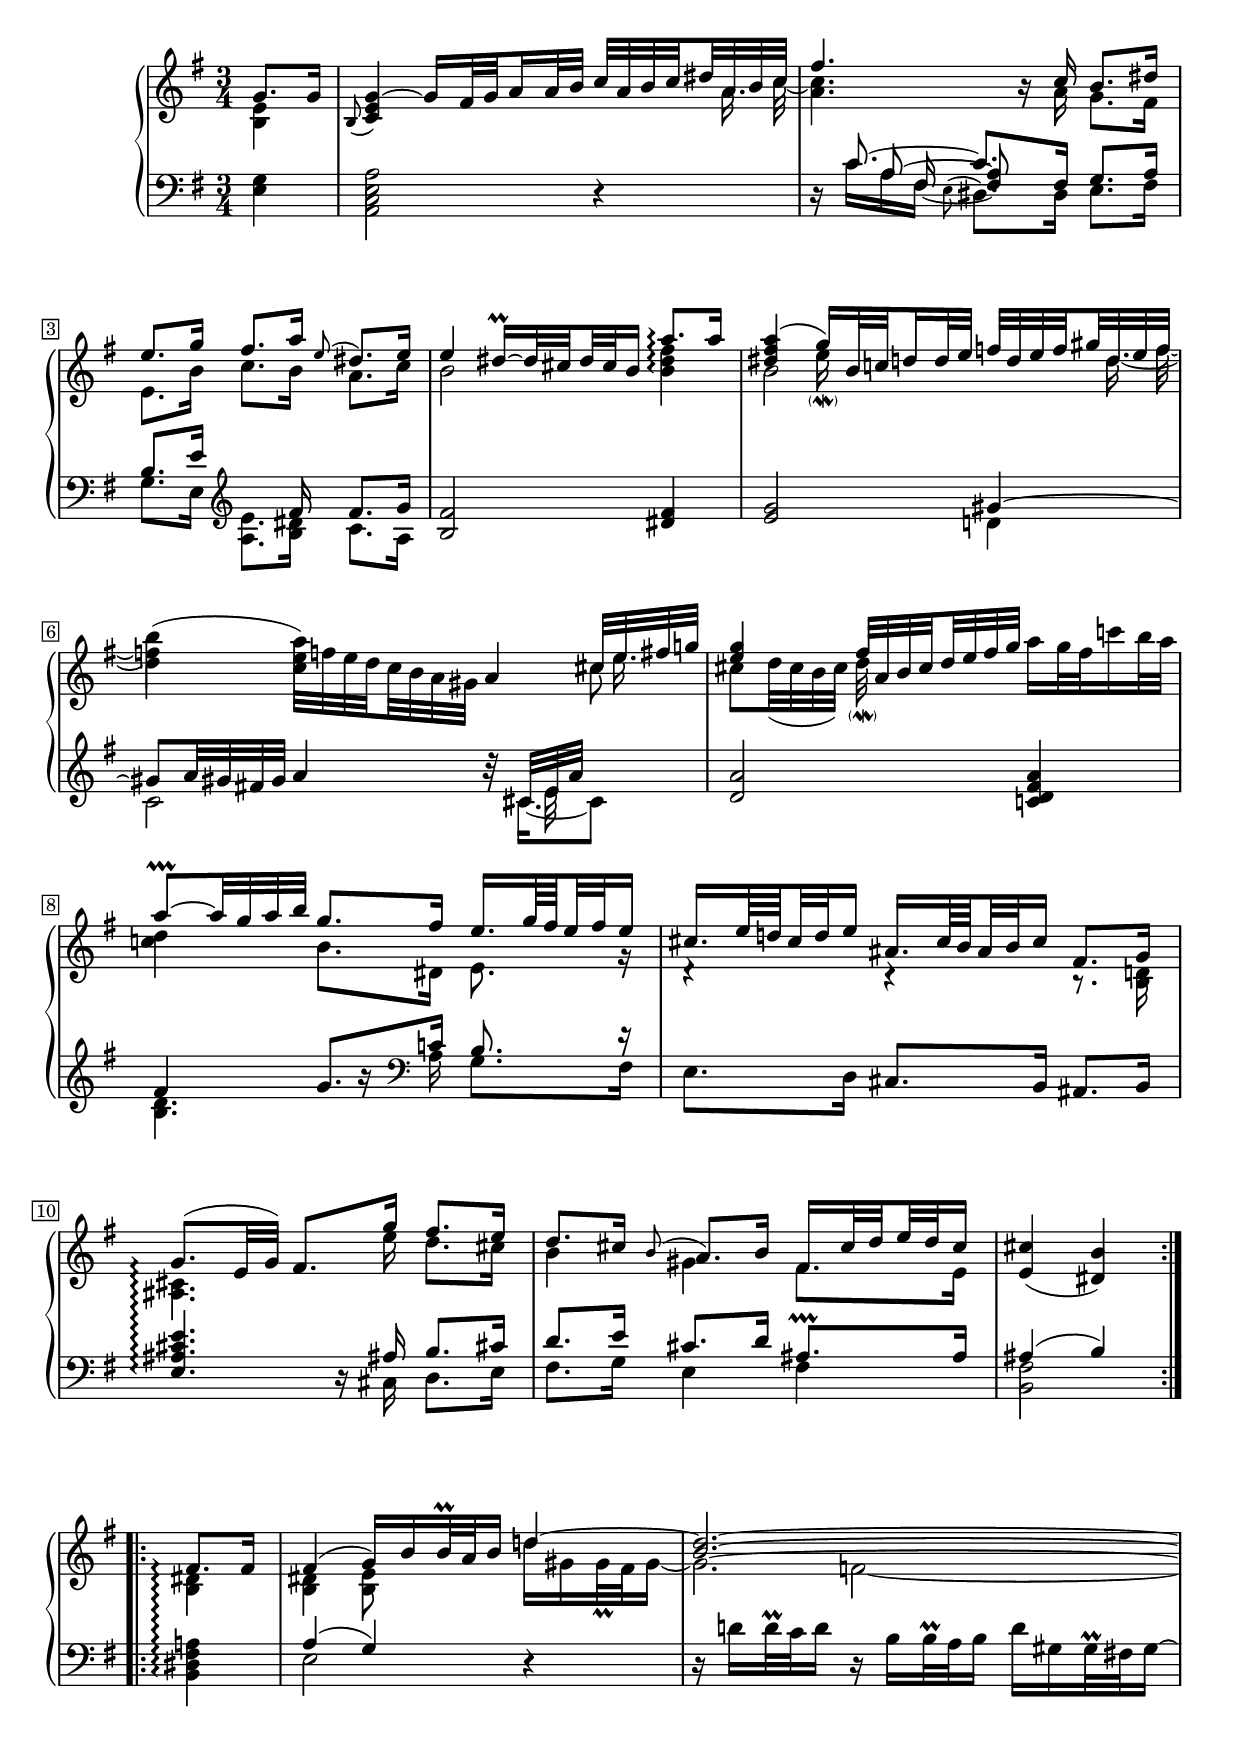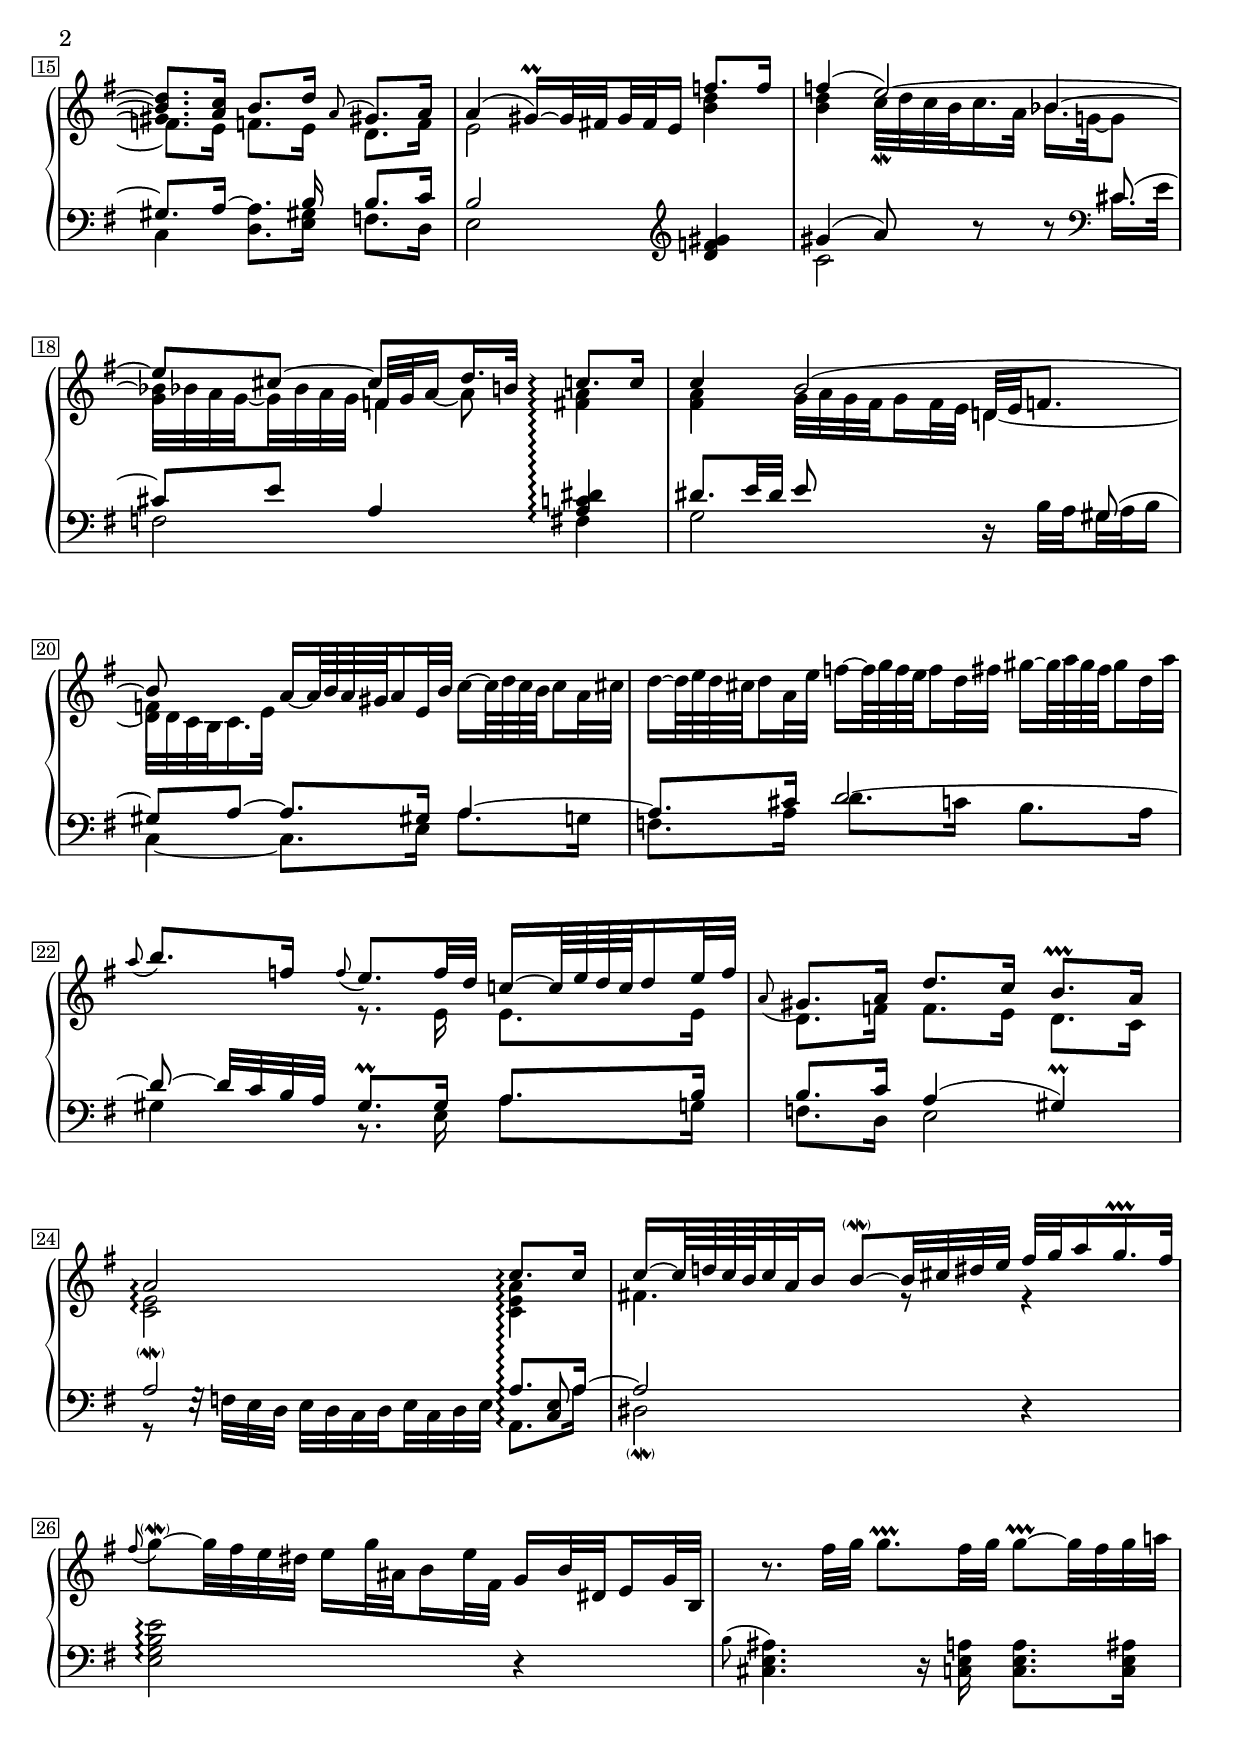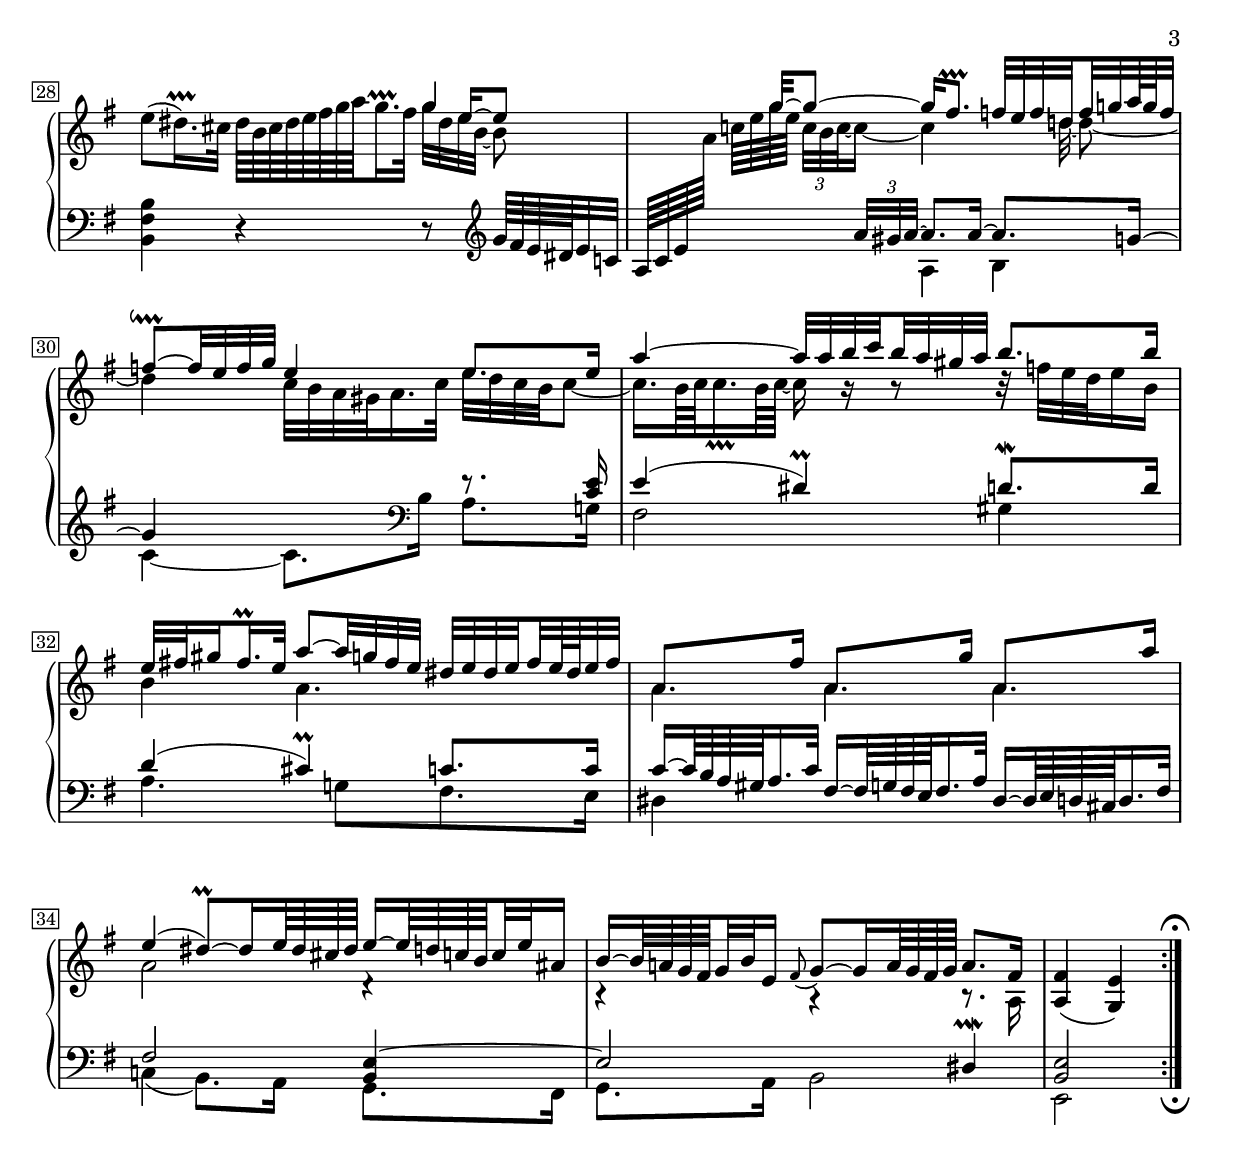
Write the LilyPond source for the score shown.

Global = {
  \key e \minor
  \time 3/4
  \include "../../global.ly"
}

bottom = { \change Staff = "lower" \stemUp }
top = { \change Staff = "upper" \stemDown }

Sopran = \context Voice = "one" \relative c'' {
  \voiceOne
  \override MultiMeasureRest.staff-position = #-2
  \override Rest.staff-position = #0
  \label #'PartitaVISarabande
  \set baseMoment = #(ly:make-moment 1/8)
  \stemUp\slurNeutral\tieUp
  \repeat volta 2 {
    \partial 4 { g8. g16 }
  %1
  | \set subdivideBeams = ##t
    \appoggiatura b,8 <c e g>4~ g'16[ fis32 g a16 a32 b] c[ a b c dis a b c]
  | fis4. r16 c b8.[ dis16]
  | e8.[ g16] fis8.[ a16] \slurUp\appoggiatura e8 dis8.[ e16]
  | e4 dis16~\prall[ dis32 cis dis cis b16] a'8.[ 16]
  %5
  | <dis, fis a>4( g16)[ b,32 c! d!16 d32 e] f![ d e f gis d e f]
  | s2 a,4*1/2 cis32[ e fis g!]
  | <e g>4 fis32[ a, b cis d e fis g] s4
  | a8~\prallprall[ a32 g a b] g8.[ fis16]
    \set subdivideBeams = ##t
    e16.[ g64 fis e32 fis e16]
  | cis16.[ e64 d! cis32 d e16] ais,16.[ cis64 b ais32 b cis16] fis,8.[ g16]
  %10
  | g8.\arpeggio[( e32 g]) fis8.[ g'16] fis8.[ e16]
  | d8.[ cis16] \appoggiatura b8 a8.[ b16] fis16[ cis'32 d e d cis16]
  | <e, cis'>4_( <dis b'>)
    \set subdivideBeams = ##f
  }
  \repeat volta 2 {
    \partial 4 { fis8.\arpeggio[ 16] }
  | fis4( g16)[ b b32\prall a b16] d!4~
  | <b d>2.~
  %15
  | <b d>8.[ <a c>16] b8.[ d16] \appoggiatura a8 gis8.[ a16]
  | \set subdivideBeams = ##t
    a4( gis16)\prall~[ gis32 fis! gis fis e16] f'!8.[ f16]
    \set subdivideBeams = ##f
  | f!4( e2~)
  | e8[ cis~] cis[ d16. b!32]
    \once\override NoteColumn.force-hshift = #3.5 c!8.\arpeggio[ c16]
  | c4
    \shape #'((0 . 0.5) (0 . 1.4) (0 . 1.8) (0 . 1.2)) Tie
    b2~
  %20
  | b8 s a16_~[ a64 b a gis a16 e32 b'] s4
  | s2.
  | \slurDown \appoggiatura a'8 b8.[ f!16] \appoggiatura f8 e8.[ f32 d]
    \override Stem.details.beamed-lengths = #'(6)
    c16~[ c64 e d c d16 e32 f]
    \revert Stem.details.beamed-lengths
  | \appoggiatura a,8 gis8.[ a16] d8.[ c16] b8.\prallprall[ a16]
  | a2\arpeggio c8.\arpeggio[ c16]
  %25
  | c16~[ c64 d! c b c32 a b16] b8~\parenthesize\mordent[ b32 cis dis e] fis[ g a16 g16.\prallprall fis32]
  | s2
    \set subdivideBeams = ##t
    g,16[ b32 dis, e16 g32 b,]
    \set subdivideBeams = ##f
  | s2.
  | s2 g''4*1/4 e16~[ e8]
  | s16. g32~ 8~ 16 fis8.\prallprall
    \set subdivideBeams = ##t
    f!32[ e f d f g! a64 g f32]
    \set subdivideBeams = ##f
  %30
  | f!8~\downprall[ 32 e f g] e4 e8.[ 16]
  | \set subdivideBeams = ##t
    a4~ a32[ a b c b a gis a] b8.[ b16]
  | e,32[ fis gis16 fis16.\prall e32] a8~[ a32 g! fis e] dis[ e dis e fis e64 dis e32 fis]
  | a,8.[ fis'16] a,8.[ g'16] a,8.[ a'16]
  | \slurUp\tieUp e4( dis8~\prall)[ dis16 e64 dis cis dis] e16~[ e64 d! c! b c32 e ais,16]
  %35
  | b16~[ b64 a! g fis g32 b e,16] \slurDown \appoggiatura fis8 g8~[ g16 a64 g fis g] a8.[ fis16]
    \set subdivideBeams = ##f
  | <a, fis'>4_( <g e'>)
    \override Score.TextMark.self-alignment-X = #CENTER
    \textEndMark \markup { \musicglyph "scripts.ufermata" }
  }
  \fine
}

Alto = \context Voice = "Two" \relative c' {
  \voiceTwo
  \override Rest.staff-position = #0
  \set baseMoment = #(ly:make-moment 1/8)
  \mergeDifferentlyDottedOn
  \stemDown
  \repeat volta 2 {
    \partial 4 { <b e>4 }
  %1
  | s2 s8 s32 << { \stemDown a'16. } \\ { \stemDown s16 c32~ } >>
  | << \\ <a c>4. >> s16 a g8.[ fis16]
  | e8.[ b'16] c8.[ b16] a8.[ c16]
  | b2
    \once\override Arpeggio.positions = #'(0 . 3.5)
    <b dis fis>4\arpeggio
  %5
  | b2*1/2 e16_\parenthesize\mordent s8. s8 s32 << { \stemDown d16._~ } \\ { \stemDown s16 f32_~ } >>
  | << {
      \stemDown d4 s2
    } \\ {
      \stemDown <f b>4^(
      \set baseMoment = #(ly:make-moment 1/8)
      \set subdivideBeams = ##t
      <c e a>32)[ f e d c b a gis]
      \set subdivideBeams = ##f
      s8 \autoBeamOff cis8*1/4 e16. \autoBeamOn
    } >>
  | cis8[ d32( cis b cis)] d32_\parenthesize\mordent s32 s8. a'16[ g32 fis c'!16 b32 a]
  | <c, d>4 b8.[ dis,16] e8. g16\rest
  | d4\rest c4\rest b8.\rest <b d>16
  %10
  | <ais cis>4.\arpeggio s16 e'' d8.[ cis16]
  | b4 gis fis8.[ e16]
  | s2
  }
  \repeat volta 2 {
    \partial 4 { <b dis!>4\arpeggio }
  | <b dis>4 <b e>8 s d'!16[ gis, gis32_\prall fis gis16~]
    << {
  |   gis2.^~
  |   \stemUp \once\omit Flag \once\omit Stem \once\override NoteColumn.force-hshift = #0 gis8. s16 s2
    }
    \new Voice {
      \voiceTwo
  |   s4 f!2~
  |   \once\override NoteColumn.force-hshift = #0.8 f8.[ e16] f8.[ e16] d8.[ f16]
    }
    >>
  %16
  | \stemDown e2 <b' d>4
    << {
  |   q c32_\mordent[ d c b c16. a32] bes16.[ g!32~ g8]
  |   \set subdivideBeams = ##t
      g32[ bes a g~ g bes a g]
      \set subdivideBeams = ##f
      \stemUp
      << {
        \once\override NoteColumn.force-hshift = #0.5 f!32[ g a16_~] \stemDown a8
      } \\ {
        \once\override NoteColumn.force-hshift = #0.5 f4
      } >>
      \once\override NoteColumn.force-hshift = #3.5 \stemDown <fis a>4\arpeggio
    }
    \new Voice {
      \voiceOne
  |   s2 bes4~
  |   \stemDown \once\omit Flag bes16 s8. s2
    }
    >>
  | <fis a>4
    \set subdivideBeams = ##t
    g32[ a g fis g16 fis32 e] << { d32 e f!8. } \\ d4~ >>
    \set subdivideBeams = ##f
  %20
  | << \stemDown \once\omit Flag f32 \\ { d d c b c16. e32 } >> s4
    \set subdivideBeams = ##t
    \tieUp c'16~[ c64 d c b c16 a32 cis]
  | d16~[ d64 e d cis d16 a32 e'] f!16~[ f64 g f e f16 d32 fis] gis16~[ gis64 a gis fis gis16 d32 a']
    \set subdivideBeams = ##f
  | s4 e,8.\rest e16 e8.[ 16]
  | d8.[ f!16] f8.[ e16] d8.[ c16]
  | <c e>2\arpeggio <c e a>4\arpeggio
  %25
  | fis!4. e8\rest e4\rest
  | \stemUp\appoggiatura fis'8 \stemDown g8~^\parenthesize\mordent[ g32 fis e dis]
    \set subdivideBeams = ##t
    e16[ g32 ais, b16 e32 fis,] s4
    \set subdivideBeams = ##f
  | r8. fis'32[ g] g8.^\prallprall[ fis32 g] g8~^\prallprall[ g32 fis g a!]
  | \slurUp e8( dis16.^\prallprall) cis32]
    \set subdivideBeams = ##t
    dis64[ b cis dis e fis g a g16.^\prallprall fis32]
    \set subdivideBeams = ##f
    g32[ dis e b_~] 8
  | \tieDown s16 c!64[ e g e] \omit TupletBracket \tuplet 3/2 { c32 b c~ } c16~ c4 s16.
    \autoBeamOff d32~ d8~ \autoBeamOff
  %30
  | d4 c32[ b a gis a16. c32] e32[ d c b c8~]
  | c16.[ b64 c c16._\prallprall b64 c~] c16 r r8 r32 f![ e d e16 b]
  | b4 a4. s8
  | a4 a a
  | a2 d,4\rest
  %35
  | b\rest a\rest b8.\rest a16
  | s2
  }
}

Tenor = \context Voice = "Three" \relative c' {
  \voiceThree
  \override Rest.staff-position = #0
  \set baseMoment = #(ly:make-moment 1/8)
  \set PianoStaff.connectArpeggios = ##t
  \mergeDifferentlyDottedOn
  \stemUp
  \repeat volta 2 {
    \partial 4 { s4 }
  %1
  | s2.
  | s16 c8.~ \once\override NoteColumn.force-hshift = #0 c8.[ fis,16] g8.[ a16]
  | b8.[ e16] s8. fis16 fis8.[ g16]
  | <b, fis'>2 <dis fis>4
  %5
  | <e g>2 gis4~
  | gis8[ a32 gis fis gis] a4 r32 << { cis,[ e a] } \\ { s32 e s } >> s8
  | <d a'>2 <c! d fis a>4
  | fis4 g8.[ c,!16] b8. e16\rest
  | s4 cis,8.[ b16] ais8.[ b16]
  %10
  | <e ais cis e>4.\arpeggio s16 ais!16 b8.[ cis!16]
  | d8.[ e16] cis8.[ d16] ais8.\prallprall[ 16]
  | ais4( b)
  }
  \repeat volta 2 {
    \partial 4 { s4 }
  | a4( g) s
  | s2 s8. \once\omit Flag \once\omit Stem gis16~
  %15
  | gis8.[ a16~ ] \autoBeamOff \once\omit Flag \once\omit Stem a8. b16 \autoBeamOn b8.[ c16]
  | b2 s4
  | gis'4( a8) r r \clef bass
    \shape #'((0 . 0.8) (0 . 1) (0 . 1.5) (0 . 1.5)) Tie
    cis,8~
  | cis[ e] a,4 \once\override NoteColumn.force-hshift = #3.5 <a c dis>\arpeggio
  | dis8.[ e32 dis] e8 s4
    \shape #'((0 . 0.8) (0 . 1) (0 . 1.5) (0 . 1)) Tie
    gis,8~
  %20
  | gis[ a~] a8.[ gis16] a4~
  | a8.[ cis16] d2~
  | d8~ d32[ c b a] gis8.\prall[ 16] a8.[ b16]
  | b8.[ c16] a4( gis\prall)
  | << { a2\parenthesize\mordent a8.\arpeggio[ 16~] } \\ { s2 s8  \stemUp	<c, e> } >>
  %25
  | << { a'2 s4 } \\ >>
  | s2.
  | s2.
  | s2 s8 g'64[ fis e dis e32 c!]
  | a64[ c e \top a] \bottom s8 \tuplet 3/2 { a32[ gis a~] } a8.[ 16~] a8.[ g!16~]
  %30
  | g4 s4 e8.\rest <c e>16
  | e4( dis\prall) d!8.\mordent[ d16]
  | d4( cis\prall) c!8.[ c16]
  | c16~[ c64 b a gis a16. c32] fis,16~[ fis64 g! fis e fis16. a32] dis,16~[ dis64 e d cis d16. fis32]
  | fis2 <b, e>4~
  %35
  | e2 dis4\prallmordent
  | <b e>2
  }
}

Bass = \context Voice = "four" \relative c {
  \voiceFour
  \override MultiMeasureRest.staff-position = #0
  \override Rest.staff-position = #0
  \set baseMoment = #(ly:make-moment 1/8)
  \stemDown\slurNeutral\tieDown
  \repeat volta 2 {
    \partial 4 { <e g>4 }
  %1
  | <a, c e a>2 r4
  | r16
    << {
      \autoBeamOff s16 a'8~ \once\override NoteColumn.force-hshift = #1 a s \autoBeamOn
    } \\ {
      s8 \stemUp fis16~ \once\override NoteColumn.force-hshift = #1 \once\omit Flag fis8 s
    } \\ {
      \stemDown c'16[ a fis] \appoggiatura e8 dis8.[ 16]
    } >>
    e8.[ fis16]
  | g8.[ e16] \clef treble <a e'>8.[ <b dis>16] c8.[ a16]
  | s2.
  %5
  | s2 d4
  | c2 s32 cis16.~[ cis8]
  | s2.
  | <b d>4. r16 \clef bass a16 g8.[ fis16]
  | e8.[ d16] s2
  %10
  | s4. r16 cis d8.[ e16]
  | fis8.[ g16] e4 fis
  | <b, fis'>2
  }
  \repeat volta 2 {
    \partial 4 { <b dis fis a>4\arpeggio }
  | e2 r4
  | r16 d'16[ d32^\prall c d16] r16 b16[ b32^\prall a b16] d16[ gis, gis32^\prall fis gis16]
  %15
  | c,4 <d a'>8.[ <e gis>16] f!8.[ d16]
  | e2 \clef treble \stemUp <d' f! gis>4
  | \stemDown c2 s8 cis16.[ e32]
  | f,!2 \once\override NoteColumn.force-hshift = #3.5 fis4\arpeggio
  | g2
    \set subdivideBeams = ##t
    r16 b32[ a gis a b16]
    \set subdivideBeams = ##f
  %20
  | c,4~ c8.[ e16] a8.[ g!16]
  | f!8.[ a16] d8.[ c!16] b8.[ a16]
  | gis4 b,8.\rest e16 a8.[ g!16]
  | f!8.[ d16] e2
  | g,8\rest e'32\rest f![ e d]
    \set subdivideBeams = ##t
    e[ d c d e c d e] a,8.\arpeggio[ a'16]
    \set subdivideBeams = ##f
  %25
  | dis,2_\parenthesize\mordent r4
  | <e g b e>2\arpeggio r4
  | \appoggiatura b'8 <cis, e ais>4. r16 <c! e a!> q8.[ <c e ais>16]
  | <b fis' b>4 r r8 \clef treble s8
  | s4 a'4 b
  %30
  | c~ 8. \clef bass b16 a8.[ g16]
  | fis2 gis4
  | a4. g!8[ fis8. e16]
  | dis4 s2
  | c!4_( b8.) a16] g8.[ fis16]
  %35
  | g8.[ a16] b2
  | e,2
    \tweak direction #DOWN
    \textEndMark \markup { \musicglyph "scripts.dfermata" }
  }
  \fine
}

\score {
  \new PianoStaff
  <<
    \accidentalStyle Score.piano
    \context Staff = "upper" <<
      \set Staff.midiInstrument = #"acoustic grand"
      \Global
      \clef treble
      \Sopran
      \Alto
    >>
    \context Staff = "lower" <<
      \set Staff.midiInstrument = #"acoustic grand"
      \Global
      \clef bass
      \Tenor
      \Bass
    >>
  >>
  \header {
    %composer = "Johann Sebastian Bach"
    %opus = "BWV 830"
    title = \markup {
      %\override #'(font-name . "TeX Gyre Schola") {
        "Sarabande"
      %}
    }
  }
  \layout {
    \context {
      \PianoStaff
    }
  }
  \midi {
    \tempo 4 = 40
  }
}
